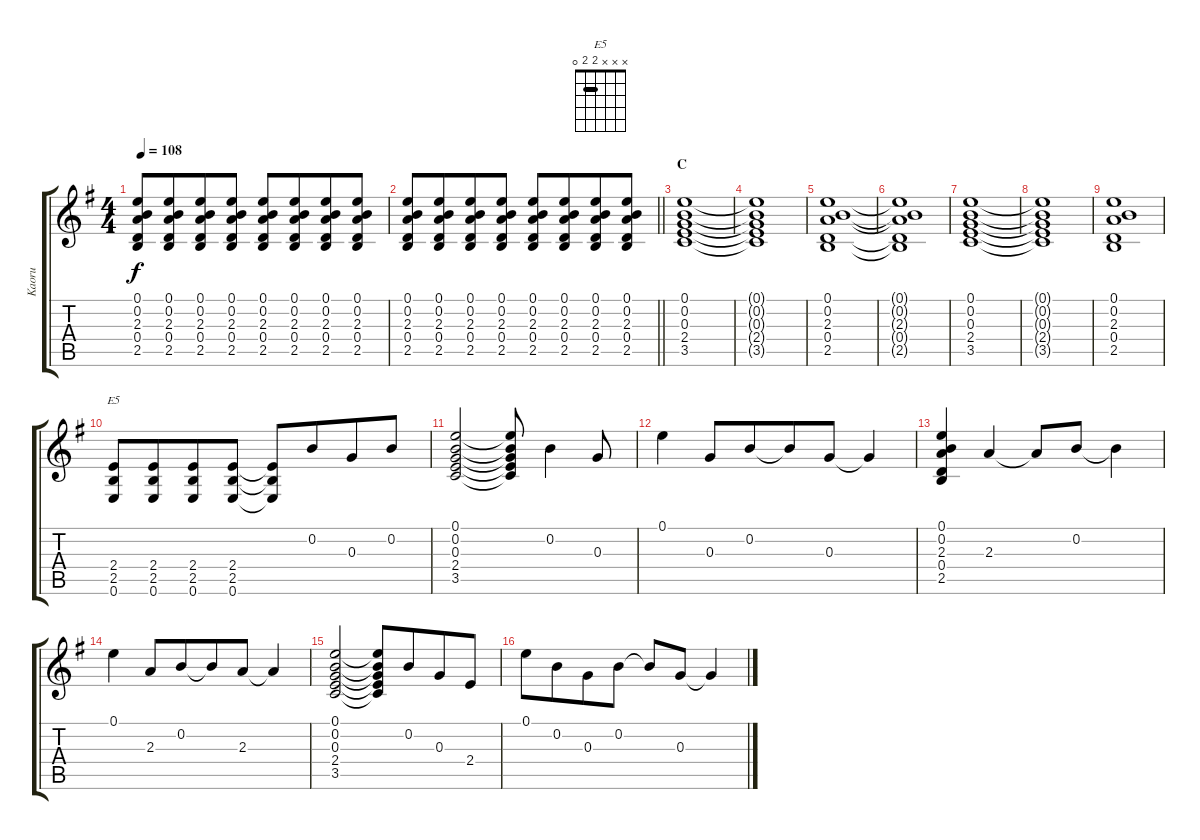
\track ("Kaoru" "Kaoru") {instrument overdrivenguitar}
\staff {score tabs}
\tuning (E4 B3 G3 D3 A2 E2) {hide}
\chord ("E5" x x x 2 2 0) {barre 2}
\ts (4 4)
\tempo 108
\clef g2
\ks eminor
(0.1 0.2 2.3 0.4 2.5).8{dy f} (0.1 0.2 2.3 0.4 2.5).8{beam merge} (0.1 0.2 2.3 0.4 2.5).8 (0.1 0.2 2.3 0.4 2.5).8 (0.1 0.2 2.3 0.4 2.5).8 (0.1 0.2 2.3 0.4 2.5).8{beam merge} (0.1 0.2 2.3 0.4 2.5).8 (0.1 0.2 2.3 0.4 2.5).8 |
\barLineRight lightlight
(0.1 0.2 2.3 0.4 2.5).8 (0.1 0.2 2.3 0.4 2.5).8{beam merge} (0.1 0.2 2.3 0.4 2.5).8 (0.1 0.2 2.3 0.4 2.5).8 (0.1 0.2 2.3 0.4 2.5).8 (0.1 0.2 2.3 0.4 2.5).8{beam merge} (0.1 0.2 2.3 0.4 2.5).8 (0.1 0.2 2.3 0.4 2.5).8 |
\section ("" "C")
(0.1 0.2 0.3 2.4 3.5).1{volume 10} |
(0.1{t} 0.2{t} 0.3{t} 2.4{t} 3.5{t}).1 |
(0.1 0.2 2.3 0.4 2.5).1 |
(0.1{t} 0.2{t} 2.3{t} 0.4{t} 2.5{t}).1 |
(0.1 0.2 0.3 2.4 3.5).1 |
(0.1{t} 0.2{t} 0.3{t} 2.4{t} 3.5{t}).1 |
(0.1 0.2 2.3 0.4 2.5).1 |
(2.4 2.5 0.6).8{ch "E5"} (2.4 2.5 0.6).8{beam merge} (2.4 2.5 0.6).8 (2.4 2.5 0.6).8 (2.4{t} 2.5{t} 0.6{t}).8 0.2.8{beam merge} 0.3.8 0.2.8 |
(0.1 0.2 0.3 2.4 3.5).2 (0.1{t} 0.2{t} 0.3{t} 2.4{t} 3.5{t}).8 0.2.4 0.3.8 |
0.1.4 0.3.8 0.2.8{beam merge} 0.2{t}.8 0.3.8 0.3{t}.4 |
(0.1 0.2 2.3 0.4 2.5).4 2.3.4 2.3{t}.8 0.2.8 0.2{t}.4 |
0.1.4 2.3.8 0.2.8{beam merge} 0.2{t}.8 2.3.8 2.3{t}.4 |
(0.1 0.2 0.3 2.4 3.5).2 (0.1{t} 0.2{t} 0.3{t} 2.4{t} 3.5{t}).8 0.2.8{beam merge} 0.3.8 2.4.8 |
0.1.8 0.2.8{beam merge} 0.3.8 0.2.8 0.2{t}.8 0.3.8 0.3{t}.4
